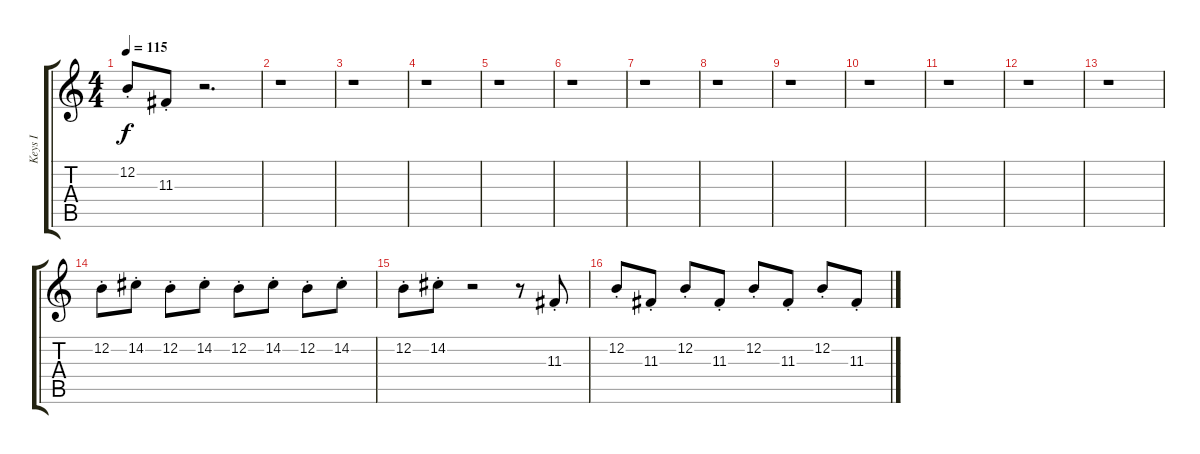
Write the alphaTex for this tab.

\track ("Keys I" "Keys I") {instrument synthbrass2}
\staff {score tabs}
\tuning (E4 B3 G3 D3 A2 E2) {hide}
\ts (4 4)
\tempo 115
\clef g2
\ks c
12.2{st}.8{dy f} 11.3{st}.8 r.2{d volume 13} |
r.1 |
r.1 |
r.1 |
r.1 |
r.1 |
r.1 |
r.1 |
r.1 |
r.1 |
r.1 |
r.1 |
r.1 |
12.2{st}.8 14.2{st}.8 12.2{st}.8 14.2{st}.8 12.2{st}.8 14.2{st}.8 12.2{st}.8 14.2{st}.8 |
12.2{st}.8 14.2{st}.8 r.2 r.8{volume 13} 11.3{st}.8{volume 0} |
12.2{st}.8 11.3{st}.8 12.2{st}.8 11.3{st}.8 12.2{st}.8 11.3{st}.8 12.2{st}.8 11.3{st}.8
